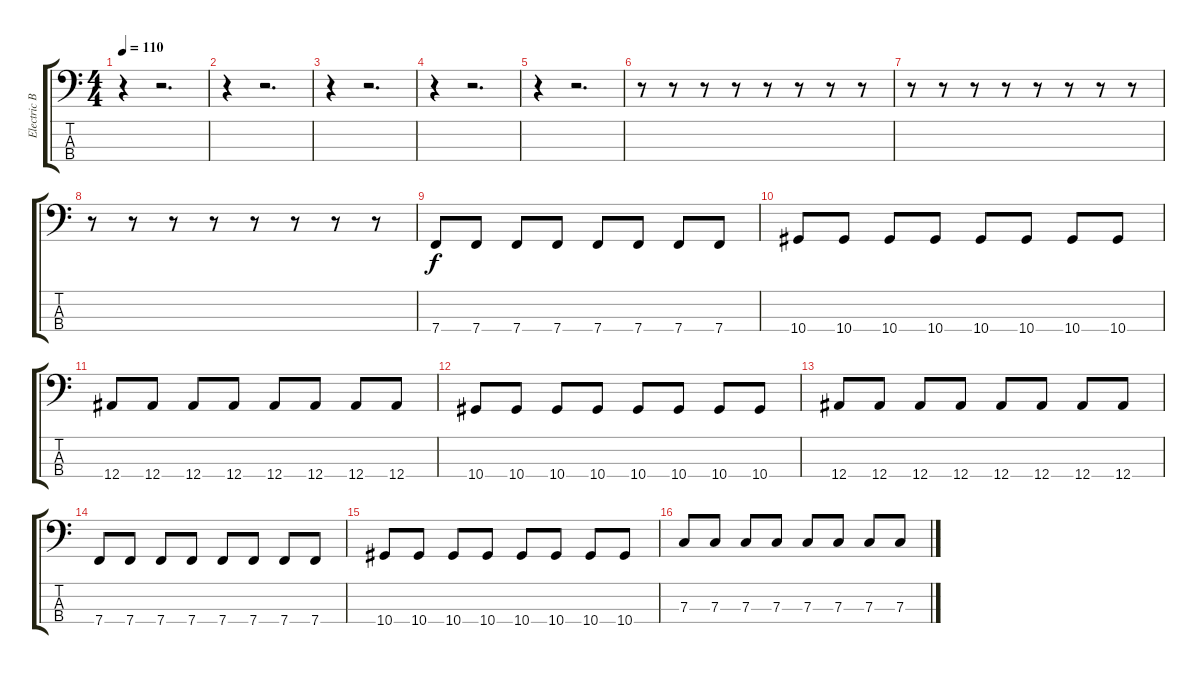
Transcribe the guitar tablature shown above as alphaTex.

\track ("Electric Bass" "Electric B") {instrument electricbassfinger}
\staff {score tabs}
\tuning (Eb2 Bb1 F1 Bb0) {hide}
\ts (4 4)
\tempo 110
\clef f4
\ks c
r.4{dy f} r.2{d} |
r.4 r.2{d} |
r.4 r.2{d} |
r.4 r.2{d} |
r.4 r.2{d} |
r.8 r.8 r.8 r.8 r.8 r.8 r.8 r.8 |
r.8 r.8 r.8 r.8 r.8 r.8 r.8 r.8 |
r.8 r.8 r.8 r.8 r.8 r.8 r.8 r.8 |
7.4.8 7.4.8 7.4.8 7.4.8 7.4.8 7.4.8 7.4.8 7.4.8 |
10.4.8 10.4.8 10.4.8 10.4.8 10.4.8 10.4.8 10.4.8 10.4.8 |
12.4.8 12.4.8 12.4.8 12.4.8 12.4.8 12.4.8 12.4.8 12.4.8 |
10.4.8 10.4.8 10.4.8 10.4.8 10.4.8 10.4.8 10.4.8 10.4.8 |
12.4.8 12.4.8 12.4.8 12.4.8 12.4.8 12.4.8 12.4.8 12.4.8 |
7.4.8 7.4.8 7.4.8 7.4.8 7.4.8 7.4.8 7.4.8 7.4.8 |
10.4.8 10.4.8 10.4.8 10.4.8 10.4.8 10.4.8 10.4.8 10.4.8 |
7.3.8 7.3.8 7.3.8 7.3.8 7.3.8 7.3.8 7.3.8 7.3.8
